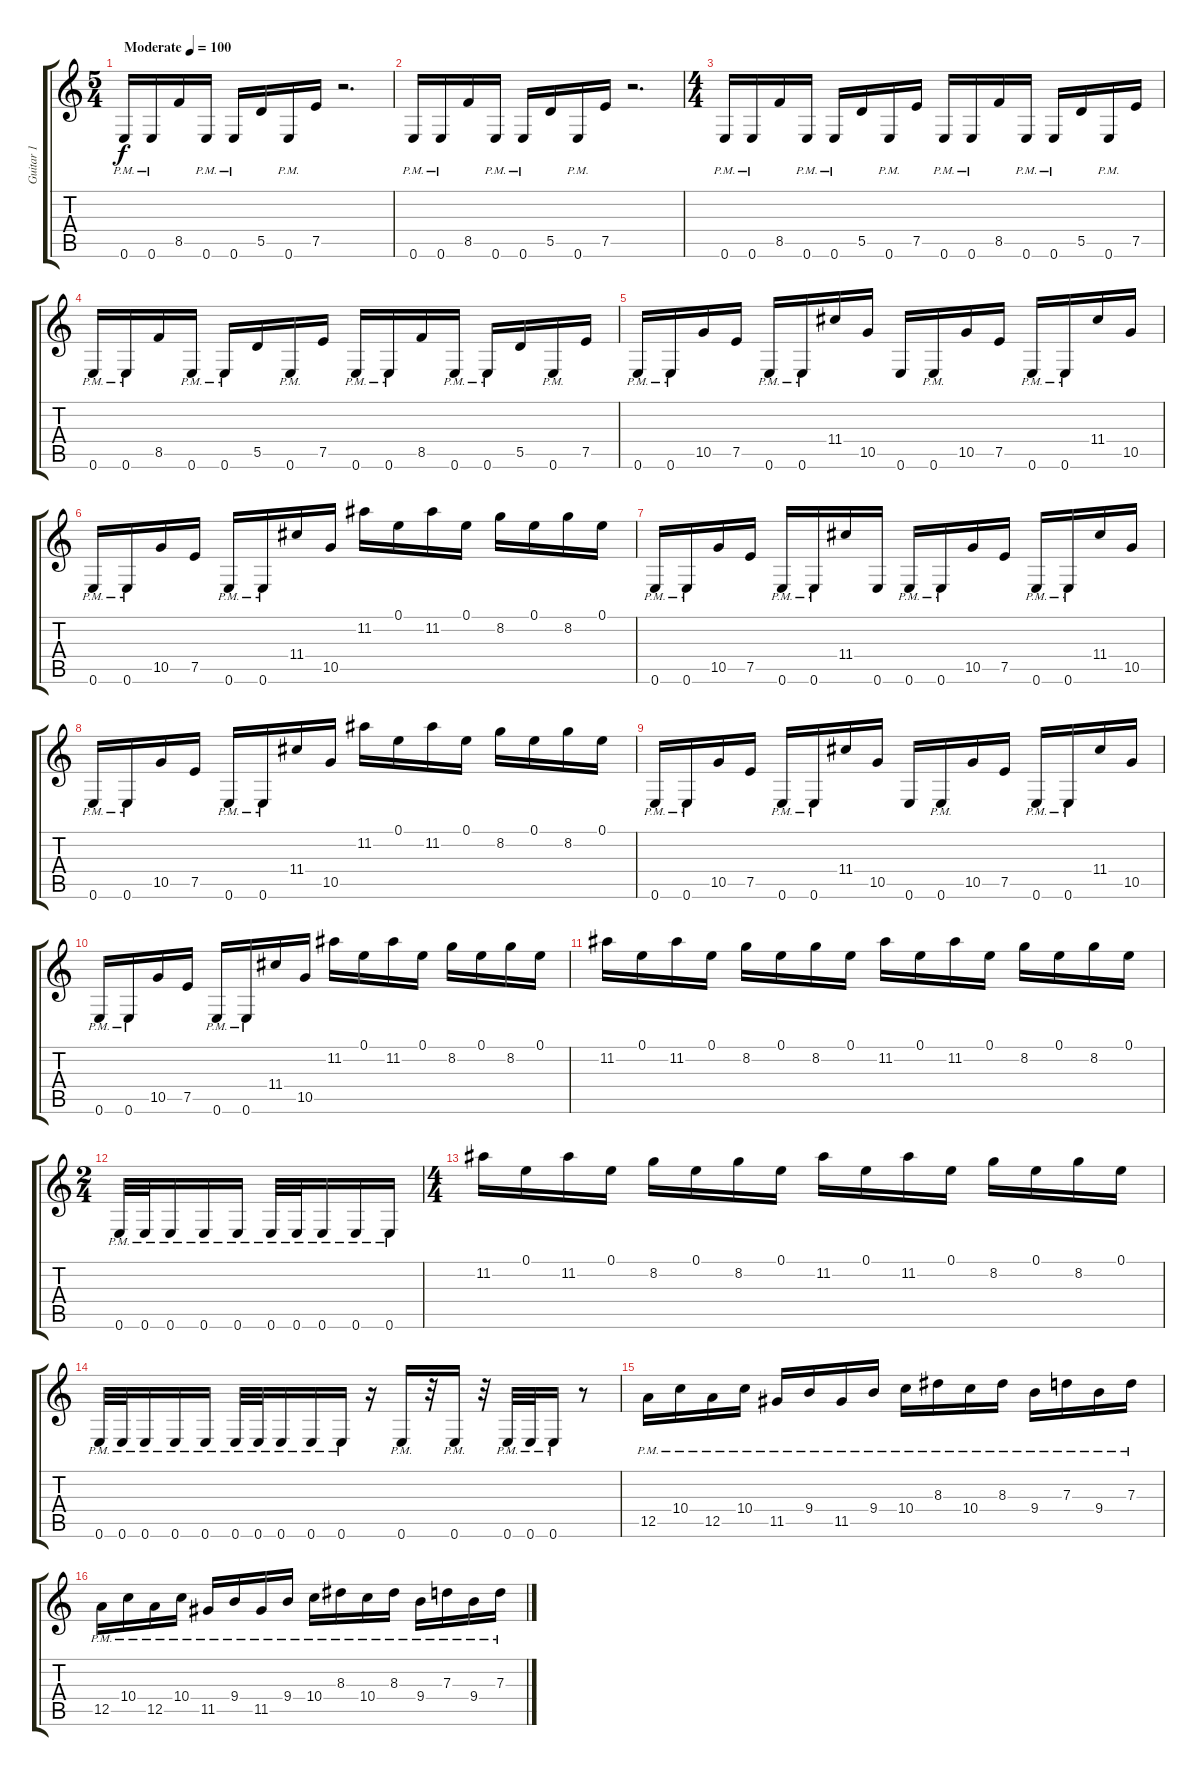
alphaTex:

\track ("Guitar 1" "Guitar 1") {instrument distortionguitar}
\staff {score tabs}
\tuning (E4 B3 G3 D3 A2 E2) {hide}
\ts (5 4)
\tempo (100 "Moderate")
\clef g2
\ks c
0.6{pm}.16{txt "" dy f instrument distortionguitar} 0.6{pm}.16 8.5.16 0.6{pm}.16 0.6{pm}.16 5.5.16 0.6{pm}.16 7.5.16 r.2{d} |
0.6{pm}.16 0.6{pm}.16 8.5.16 0.6{pm}.16 0.6{pm}.16 5.5.16 0.6{pm}.16 7.5.16 r.2{d} |
\ts (4 4)
0.6{pm}.16 0.6{pm}.16 8.5.16 0.6{pm}.16 0.6{pm}.16 5.5.16 0.6{pm}.16 7.5.16 0.6{pm}.16 0.6{pm}.16 8.5.16 0.6{pm}.16 0.6{pm}.16 5.5.16 0.6{pm}.16 7.5.16 |
0.6{pm}.16 0.6{pm}.16 8.5.16 0.6{pm}.16 0.6{pm}.16 5.5.16 0.6{pm}.16 7.5.16 0.6{pm}.16 0.6{pm}.16 8.5.16 0.6{pm}.16 0.6{pm}.16 5.5.16 0.6{pm}.16 7.5.16 |
0.6{pm}.16 0.6{pm}.16 10.5.16 7.5.16 0.6{pm}.16 0.6{pm}.16 11.4.16 10.5.16 0.6.16 0.6{pm}.16 10.5.16 7.5.16 0.6{pm}.16 0.6{pm}.16 11.4.16 10.5.16 |
0.6{pm}.16 0.6{pm}.16 10.5.16 7.5.16 0.6{pm}.16 0.6{pm}.16 11.4.16 10.5.16 11.2.16 0.1.16 11.2.16 0.1.16 8.2.16 0.1.16 8.2.16 0.1.16 |
0.6{pm}.16 0.6{pm}.16 10.5.16 7.5.16 0.6{pm}.16 0.6{pm}.16 11.4.16 0.6.16 0.6{pm}.16 0.6{pm}.16 10.5.16 7.5.16 0.6{pm}.16 0.6{pm}.16 11.4.16 10.5.16 |
0.6{pm}.16 0.6{pm}.16 10.5.16 7.5.16 0.6{pm}.16 0.6{pm}.16 11.4.16 10.5.16 11.2.16 0.1.16 11.2.16 0.1.16 8.2.16 0.1.16 8.2.16 0.1.16 |
0.6{pm}.16 0.6{pm}.16 10.5.16 7.5.16 0.6{pm}.16 0.6{pm}.16 11.4.16 10.5.16 0.6.16 0.6{pm}.16 10.5.16 7.5.16 0.6{pm}.16 0.6{pm}.16 11.4.16 10.5.16 |
0.6{pm}.16 0.6{pm}.16 10.5.16 7.5.16 0.6{pm}.16 0.6{pm}.16 11.4.16 10.5.16 11.2.16 0.1.16 11.2.16 0.1.16 8.2.16 0.1.16 8.2.16 0.1.16 |
11.2.16 0.1.16 11.2.16 0.1.16 8.2.16 0.1.16 8.2.16 0.1.16 11.2.16 0.1.16 11.2.16 0.1.16 8.2.16 0.1.16 8.2.16 0.1.16 |
\ts (2 4)
0.6{pm}.32 0.6{pm}.32 0.6{pm}.16 0.6{pm}.16 0.6{pm}.16 0.6{pm}.32 0.6{pm}.32 0.6{pm}.16 0.6{pm}.16 0.6{pm}.16 |
\ts (4 4)
11.2.16 0.1.16 11.2.16 0.1.16 8.2.16 0.1.16 8.2.16 0.1.16 11.2.16 0.1.16 11.2.16 0.1.16 8.2.16 0.1.16 8.2.16 0.1.16 |
0.6{pm}.32 0.6{pm}.32 0.6{pm}.16 0.6{pm}.16 0.6{pm}.16 0.6{pm}.32 0.6{pm}.32 0.6{pm}.16 0.6{pm}.16 0.6{pm}.16 r.16 0.6{pm}.16 r.32 0.6{pm}.16 r.32 0.6{pm}.32 0.6{pm}.32 0.6{pm}.16 r.8 |
12.5{pm}.16 10.4{pm}.16 12.5{pm}.16 10.4{pm}.16 11.5{pm}.16 9.4{pm}.16 11.5{pm}.16 9.4{pm}.16 10.4{pm}.16 8.3{pm}.16 10.4{pm}.16 8.3{pm}.16 9.4{pm}.16 7.3{pm}.16 9.4{pm}.16 7.3{pm}.16 |
12.5{pm}.16 10.4{pm}.16 12.5{pm}.16 10.4{pm}.16 11.5{pm}.16 9.4{pm}.16 11.5{pm}.16 9.4{pm}.16 10.4{pm}.16 8.3{pm}.16 10.4{pm}.16 8.3{pm}.16 9.4{pm}.16 7.3{pm}.16 9.4{pm}.16 7.3{pm}.16
